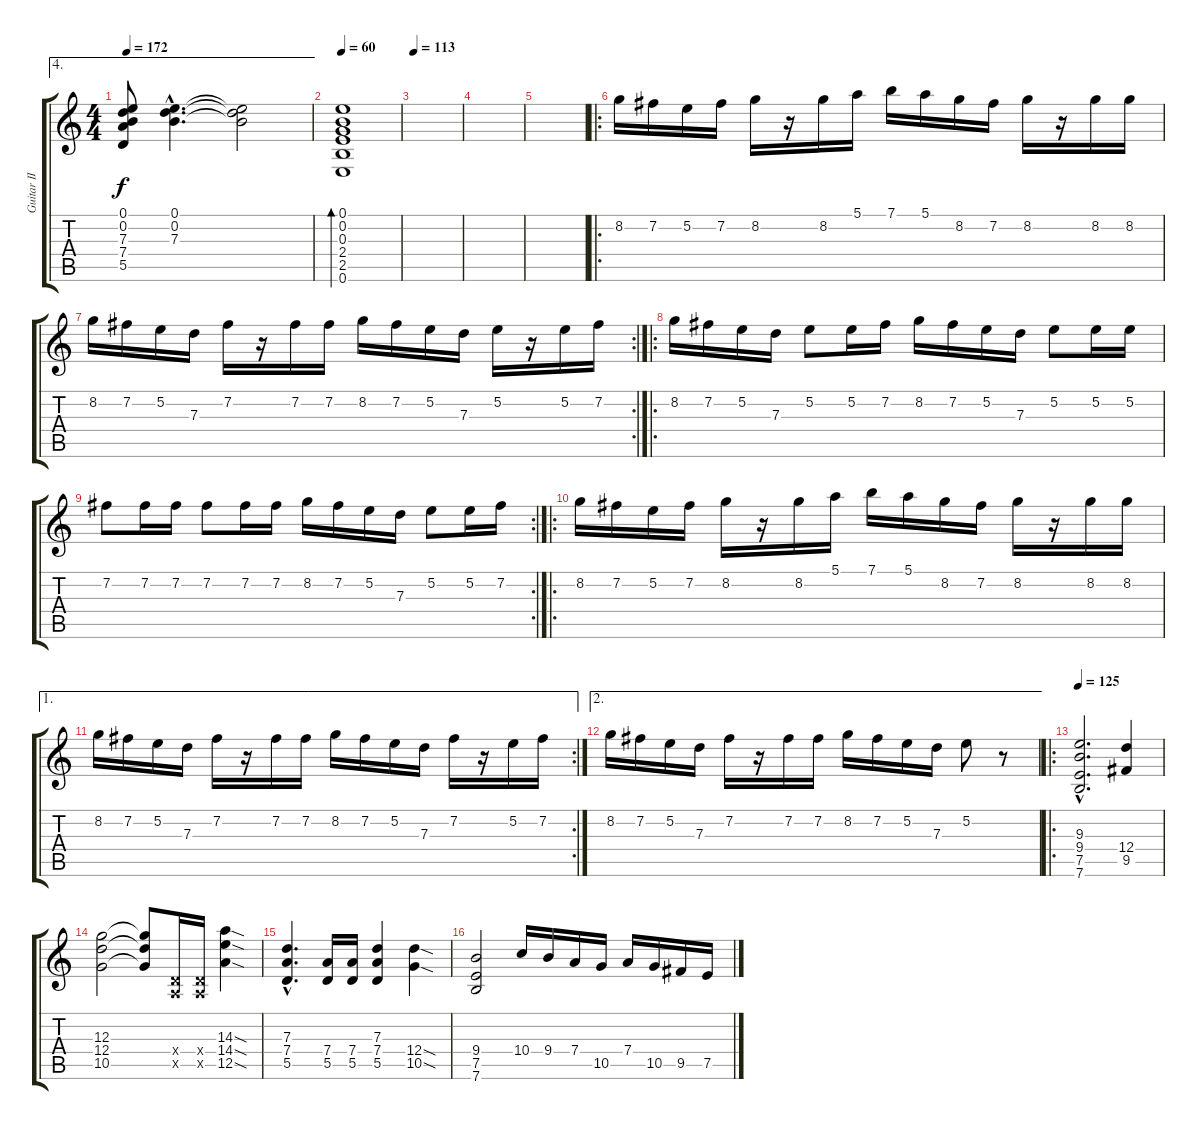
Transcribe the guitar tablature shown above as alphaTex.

\track ("Guitar II" "Guitar II") {instrument acousticguitarsteel}
\staff {score tabs}
\tuning (E4 B3 G3 D3 A2 E2) {hide}
\ae 4
\ts (4 4)
\tempo 172
\clef g2
\ks c
(0.1 0.2 7.3 7.4 5.5).8{dy f} (0.1{hac} 0.2{hac} 7.3{hac}).4{d} (0.1{t} 0.2{t} 7.3{t}).2 |
\tempo 60
(0.1 0.2 0.3 2.4 2.5 0.6).1{bd 240} |
\tempo 113
|
|
|
\ro
8.2.16{instrument distortionguitar} 7.2.16 5.2.16 7.2.16 8.2.16 r.16 8.2.16 5.1.16 7.1.16 5.1.16 8.2.16 7.2.16 8.2.16 r.16 8.2.16 8.2.16 |
\rc 2
8.2.16 7.2.16 5.2.16 7.3.16 7.2.16 r.16 7.2.16 7.2.16 8.2.16 7.2.16 5.2.16 7.3.16 5.2.16 r.16 5.2.16 7.2.16 |
\ro
8.2.16 7.2.16 5.2.16 7.3.16 5.2.8 5.2.16 7.2.16 8.2.16 7.2.16 5.2.16 7.3.16 5.2.8 5.2.16 5.2.16 |
\rc 2
7.2.8 7.2.16 7.2.16 7.2.8 7.2.16 7.2.16 8.2.16 7.2.16 5.2.16 7.3.16 5.2.8 5.2.16 7.2.16 |
\ro
8.2.16 7.2.16 5.2.16 7.2.16 8.2.16 r.16 8.2.16 5.1.16 7.1.16 5.1.16 8.2.16 7.2.16 8.2.16 r.16 8.2.16 8.2.16 |
\ae 1
\rc 2
8.2.16 7.2.16 5.2.16 7.3.16 7.2.16 r.16 7.2.16 7.2.16 8.2.16 7.2.16 5.2.16 7.3.16 7.2.16 r.16 5.2.16 7.2.16 |
\ae 2
8.2.16 7.2.16 5.2.16 7.3.16 7.2.16 r.16 7.2.16 7.2.16 8.2.16 7.2.16 5.2.16 7.3.16 5.2.8 r.8 |
\ro
\tempo 125
(9.3{hac} 9.4{hac} 7.5{hac} 7.6{hac}).2{d instrument distortionguitar} (12.4 9.5).4 |
(12.3 12.4 10.5).2 (12.3{t} 12.4{t} 10.5{t}).8 (0.4{x} 0.5{x}).16 (0.4{x} 0.5{x}).16 (14.3{sod} 14.4{sod} 12.5{sod}).4 |
(7.3{hac} 7.4{hac} 5.5{hac}).4{d} (7.4 5.5).16 (7.4 5.5).16 (7.3 7.4 5.5).4 (12.4{sod} 10.5{sod}).4 |
(9.4 7.5 7.6).2 10.4.16 9.4.16 7.4.16 10.5.16 7.4.16 10.5.16 9.5.16 7.5.16
